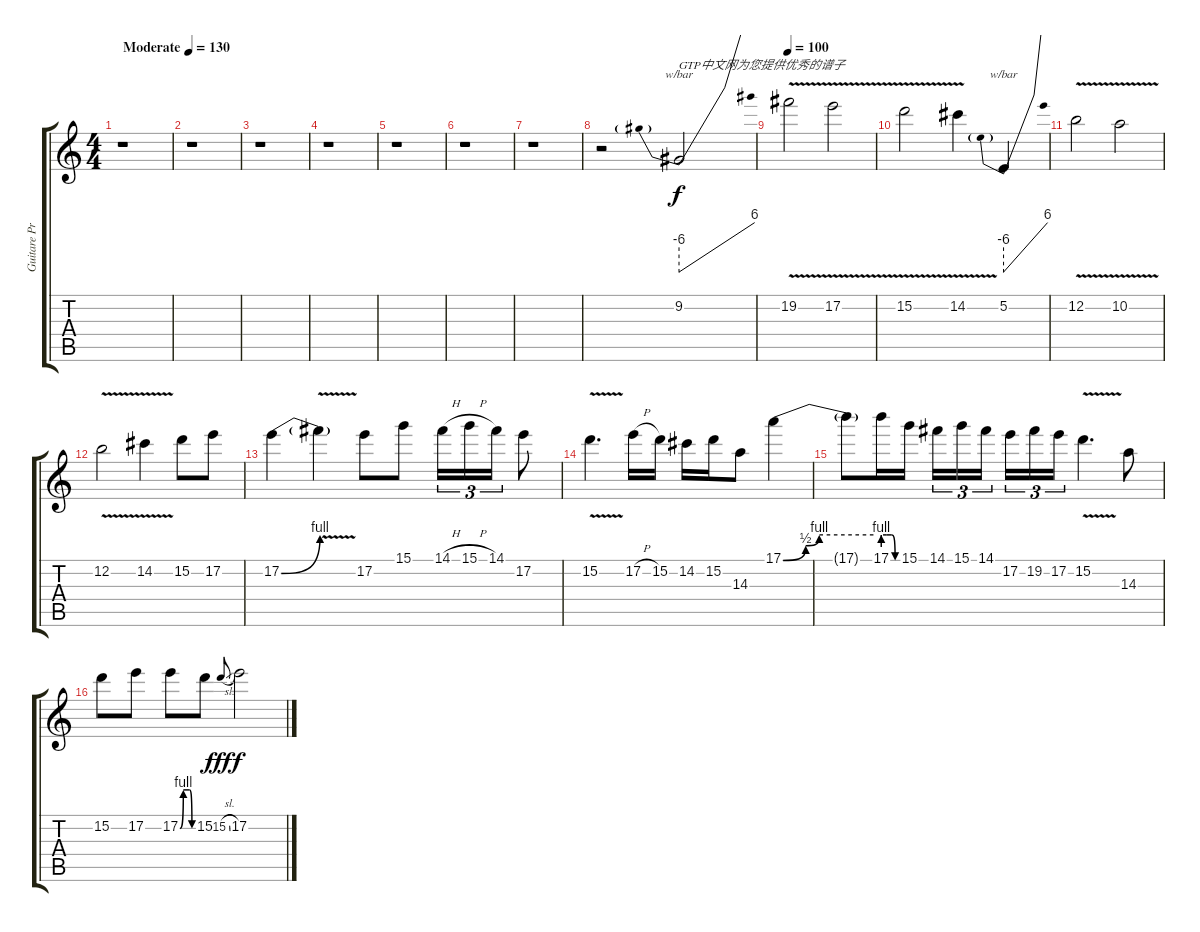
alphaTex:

\track ("Guitare Principale" "Guitare Pr") {instrument distortionguitar}
\staff {score tabs}
\tuning (E4 B3 G3 D3 A2 E2) {hide}
\ts (4 4)
\tempo (130 "Moderate")
\clef g2
\ks c
r.1{dy f instrument distortionguitar} |
r.1 |
r.1 |
r.1 |
r.1 |
r.1 |
r.1 |
r.2 9.2.2{tbe (predivedive default 0 -24 60 24) txt "GTP中文网为您提供优秀的谱子"} |
\tempo 100
19.2{v}.2{volume 13 instrument distortionguitar} 17.2{v}.2 |
15.2{v}.2 14.2{v}.4 5.2.4{tbe (predivedive default 0 -24 60 24)} |
12.2{v}.2 10.2{v}.2 |
12.2{v}.2 14.2{v}.4 15.2.8 17.2.8 |
17.2{be (bend 0 0 60 4)}.4 17.2{v t}.4 17.2.8 15.1.8 14.1{h}.16{tu (3 2)} 15.1{h}.16{tu (3 2)} 14.1.16{tu (3 2)} 17.2.8 |
15.2{v}.4{d} 17.2{h}.16 15.2.16 14.2.16 15.2.16 14.3.8 17.1{be (custom 0 0 15 2 24 4 60 4)}.4 |
17.1{t}.8 17.1{be (custom 0 4 15 4 36 4 50 0 60 0)}.16 15.1.16 14.1.16{tu (3 2)} 15.1.16{tu (3 2)} 14.1.16{tu (3 2) beam splitsecondary} 17.2.16{tu (3 2)} 19.2.16{tu (3 2)} 17.2.16{tu (3 2)} 15.2{v}.4{d} 14.3.8 |
15.2.8 17.2.8 17.2{be (custom 0 0 15 4 44 4 55 0 60 0)}.8 15.2.8 15.2{sl}.8{gr onbeat dy fff} 17.2.2{dy f}
